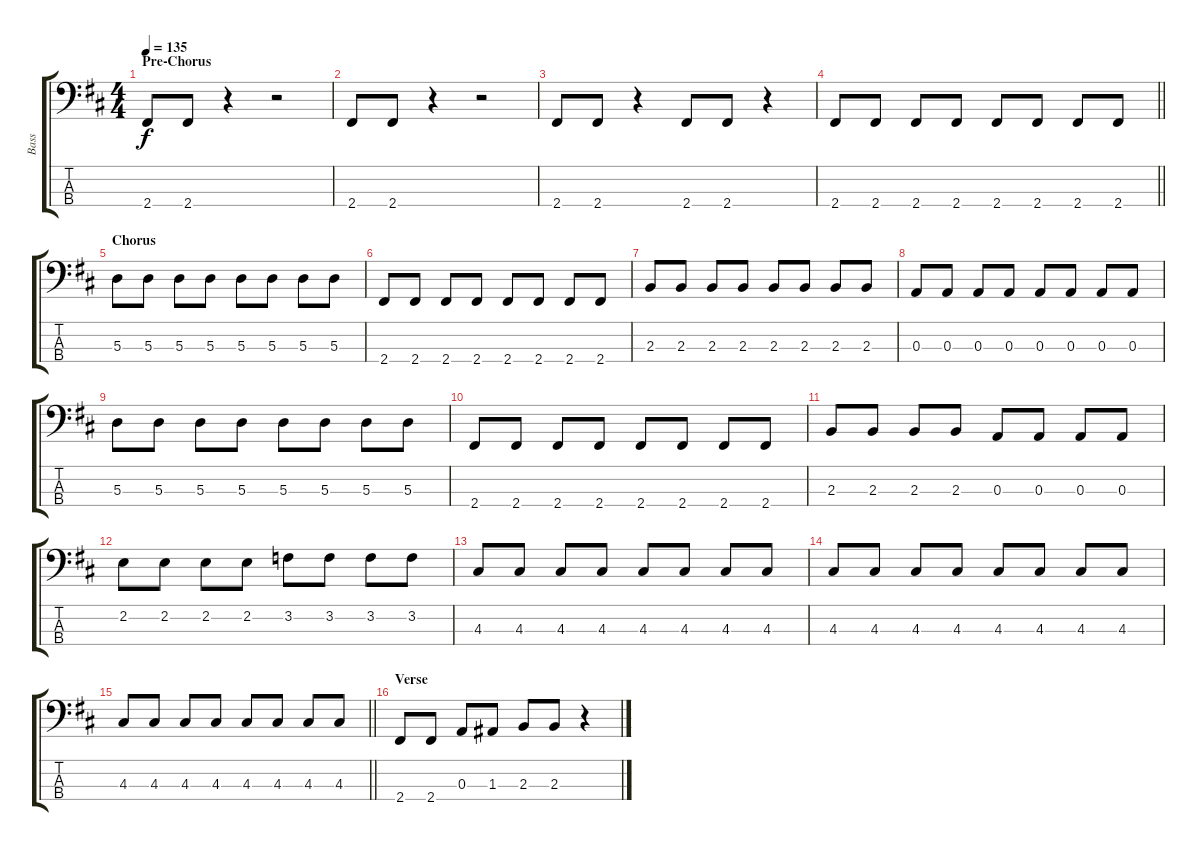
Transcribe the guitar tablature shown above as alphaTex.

\track ("Bass" "Bass") {instrument electricbasspick}
\staff {score tabs}
\tuning (G2 D2 A1 E1) {hide}
\ts (4 4)
\section ("" "Pre-Chorus")
\tempo 135
\clef f4
\ks d
2.4.8{dy f} 2.4.8 r.4 r.2 |
2.4.8 2.4.8 r.4 r.2 |
2.4.8 2.4.8 r.4 2.4.8 2.4.8 r.4 |
\barLineRight lightlight
2.4.8 2.4.8 2.4.8 2.4.8 2.4.8 2.4.8 2.4.8 2.4.8 |
\section ("" "Chorus")
5.3.8 5.3.8 5.3.8 5.3.8 5.3.8 5.3.8 5.3.8 5.3.8 |
2.4.8 2.4.8 2.4.8 2.4.8 2.4.8 2.4.8 2.4.8 2.4.8 |
2.3.8 2.3.8 2.3.8 2.3.8 2.3.8 2.3.8 2.3.8 2.3.8 |
0.3.8 0.3.8 0.3.8 0.3.8 0.3.8 0.3.8 0.3.8 0.3.8 |
5.3.8 5.3.8 5.3.8 5.3.8 5.3.8 5.3.8 5.3.8 5.3.8 |
2.4.8 2.4.8 2.4.8 2.4.8 2.4.8 2.4.8 2.4.8 2.4.8 |
2.3.8 2.3.8 2.3.8 2.3.8 0.3.8 0.3.8 0.3.8 0.3.8 |
2.2.8 2.2.8 2.2.8 2.2.8 3.2.8 3.2.8 3.2.8 3.2.8 |
4.3.8 4.3.8 4.3.8 4.3.8 4.3.8 4.3.8 4.3.8 4.3.8 |
4.3.8 4.3.8 4.3.8 4.3.8 4.3.8 4.3.8 4.3.8 4.3.8 |
\barLineRight lightlight
4.3.8 4.3.8 4.3.8 4.3.8 4.3.8 4.3.8 4.3.8 4.3.8 |
\section ("" "Verse")
2.4.8 2.4.8 0.3.8 1.3.8 2.3.8 2.3.8 r.4
